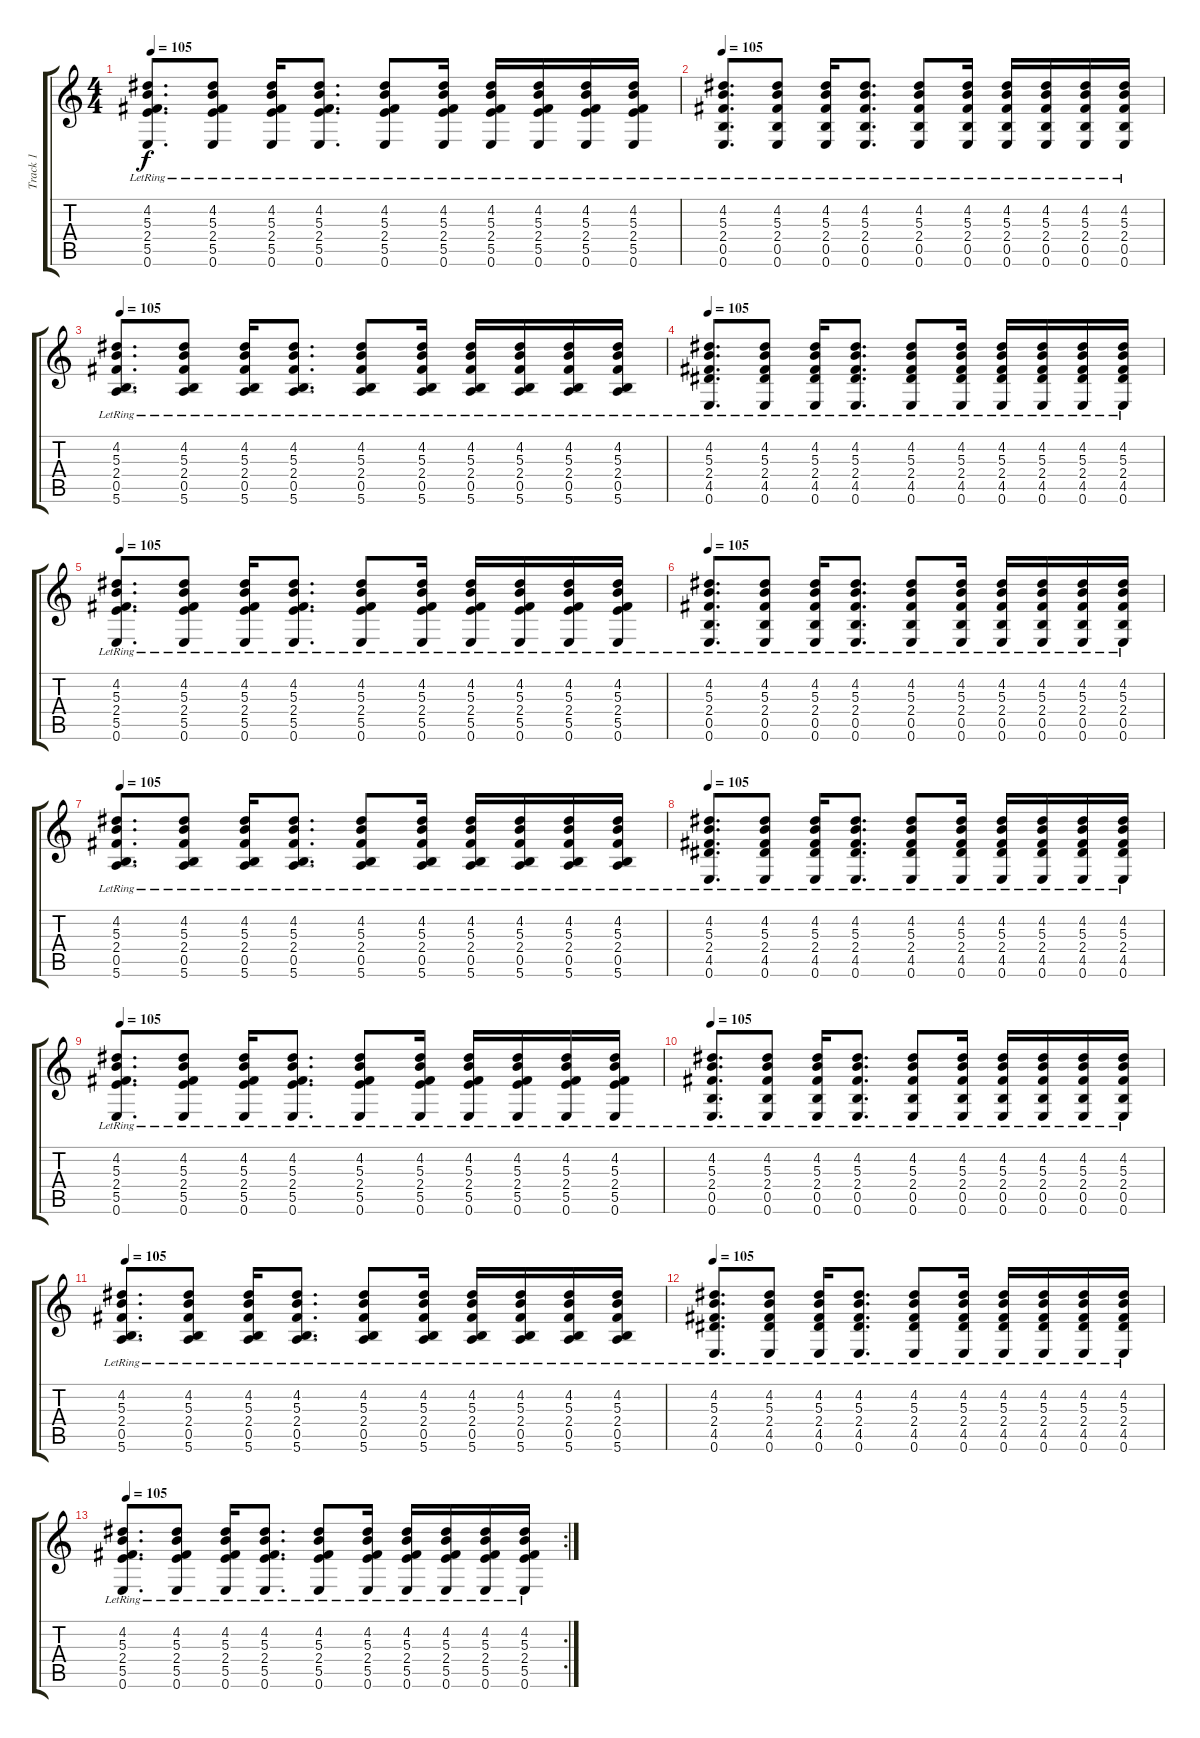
\track ("Track 1" "Track 1") {instrument acousticguitarsteel}
\staff {score tabs}
\tuning (E4 B3 Gb3 E3 B2 E2) {hide}
\ts (4 4)
\tempo 105
\clef g2
\ks c
(4.2{lr} 5.3{lr} 2.4{lr} 5.5{lr} 0.6{lr}).8{d dy f} (4.2{lr} 5.3{lr} 2.4{lr} 5.5{lr} 0.6{lr}).8 (4.2{lr} 5.3{lr} 2.4{lr} 5.5{lr} 0.6{lr}).16 (4.2{lr} 5.3{lr} 2.4{lr} 5.5{lr} 0.6{lr}).8{d} (4.2 5.3{lr} 2.4{lr} 5.5{lr} 0.6{lr}).8 (4.2{lr} 5.3{lr} 2.4{lr} 5.5{lr} 0.6{lr}).16 (4.2{lr} 5.3{lr} 2.4{lr} 5.5{lr} 0.6{lr}).16 (4.2{lr} 5.3{lr} 2.4{lr} 5.5{lr} 0.6{lr}).16 (4.2{lr} 5.3{lr} 2.4{lr} 5.5{lr} 0.6{lr}).16 (4.2{lr} 5.3{lr} 2.4{lr} 5.5{lr} 0.6{lr}).16 |
\tempo 105
(4.2{lr} 5.3{lr} 2.4{lr} 0.5{lr} 0.6{lr}).8{d} (4.2{lr} 5.3{lr} 2.4{lr} 0.5{lr} 0.6{lr}).8 (4.2{lr} 5.3{lr} 2.4{lr} 0.5{lr} 0.6{lr}).16 (4.2{lr} 5.3{lr} 2.4{lr} 0.5{lr} 0.6{lr}).8{d} (4.2 5.3{lr} 2.4{lr} 0.5{lr} 0.6{lr}).8 (4.2{lr} 5.3{lr} 2.4{lr} 0.5{lr} 0.6{lr}).16 (4.2{lr} 5.3{lr} 2.4{lr} 0.5{lr} 0.6{lr}).16 (4.2{lr} 5.3{lr} 2.4{lr} 0.5{lr} 0.6{lr}).16 (4.2{lr} 5.3{lr} 2.4{lr} 0.5{lr} 0.6{lr}).16 (4.2{lr} 5.3{lr} 2.4{lr} 0.5{lr} 0.6{lr}).16 |
\tempo 105
(4.2{lr} 5.3{lr} 2.4{lr} 0.5{lr} 5.6{lr}).8{d} (4.2{lr} 5.3{lr} 2.4{lr} 0.5{lr} 5.6{lr}).8 (4.2{lr} 5.3{lr} 2.4{lr} 0.5{lr} 5.6{lr}).16 (4.2{lr} 5.3{lr} 2.4{lr} 0.5{lr} 5.6{lr}).8{d} (4.2 5.3{lr} 2.4{lr} 0.5{lr} 5.6{lr}).8 (4.2{lr} 5.3{lr} 2.4{lr} 0.5{lr} 5.6{lr}).16 (4.2{lr} 5.3{lr} 2.4{lr} 0.5{lr} 5.6{lr}).16 (4.2{lr} 5.3{lr} 2.4{lr} 0.5{lr} 5.6{lr}).16 (4.2{lr} 5.3{lr} 2.4{lr} 0.5{lr} 5.6{lr}).16 (4.2{lr} 5.3{lr} 2.4{lr} 0.5{lr} 5.6{lr}).16 |
\tempo 105
(4.2{lr} 5.3{lr} 2.4{lr} 4.5{lr} 0.6{lr}).8{d} (4.2{lr} 5.3{lr} 2.4{lr} 4.5{lr} 0.6{lr}).8 (4.2{lr} 5.3{lr} 2.4{lr} 4.5{lr} 0.6{lr}).16 (4.2{lr} 5.3{lr} 2.4{lr} 4.5{lr} 0.6{lr}).8{d} (4.2 5.3{lr} 2.4{lr} 4.5{lr} 0.6{lr}).8 (4.2{lr} 5.3{lr} 2.4{lr} 4.5{lr} 0.6{lr}).16 (4.2{lr} 5.3{lr} 2.4{lr} 4.5{lr} 0.6{lr}).16 (4.2{lr} 5.3{lr} 2.4{lr} 4.5{lr} 0.6{lr}).16 (4.2{lr} 5.3{lr} 2.4{lr} 4.5{lr} 0.6{lr}).16 (4.2{lr} 5.3{lr} 2.4{lr} 4.5{lr} 0.6{lr}).16 |
\tempo 105
(4.2{lr} 5.3{lr} 2.4{lr} 5.5{lr} 0.6{lr}).8{d} (4.2{lr} 5.3{lr} 2.4{lr} 5.5{lr} 0.6{lr}).8 (4.2{lr} 5.3{lr} 2.4{lr} 5.5{lr} 0.6{lr}).16 (4.2{lr} 5.3{lr} 2.4{lr} 5.5{lr} 0.6{lr}).8{d} (4.2 5.3{lr} 2.4{lr} 5.5{lr} 0.6{lr}).8 (4.2{lr} 5.3{lr} 2.4{lr} 5.5{lr} 0.6{lr}).16 (4.2{lr} 5.3{lr} 2.4{lr} 5.5{lr} 0.6{lr}).16 (4.2{lr} 5.3{lr} 2.4{lr} 5.5{lr} 0.6{lr}).16 (4.2{lr} 5.3{lr} 2.4{lr} 5.5{lr} 0.6{lr}).16 (4.2{lr} 5.3{lr} 2.4{lr} 5.5{lr} 0.6{lr}).16 |
\tempo 105
(4.2{lr} 5.3{lr} 2.4{lr} 0.5{lr} 0.6{lr}).8{d} (4.2{lr} 5.3{lr} 2.4{lr} 0.5{lr} 0.6{lr}).8 (4.2{lr} 5.3{lr} 2.4{lr} 0.5{lr} 0.6{lr}).16 (4.2{lr} 5.3{lr} 2.4{lr} 0.5{lr} 0.6{lr}).8{d} (4.2 5.3{lr} 2.4{lr} 0.5{lr} 0.6{lr}).8 (4.2{lr} 5.3{lr} 2.4{lr} 0.5{lr} 0.6{lr}).16 (4.2{lr} 5.3{lr} 2.4{lr} 0.5{lr} 0.6{lr}).16 (4.2{lr} 5.3{lr} 2.4{lr} 0.5{lr} 0.6{lr}).16 (4.2{lr} 5.3{lr} 2.4{lr} 0.5{lr} 0.6{lr}).16 (4.2{lr} 5.3{lr} 2.4{lr} 0.5{lr} 0.6{lr}).16 |
\tempo 105
(4.2{lr} 5.3{lr} 2.4{lr} 0.5{lr} 5.6{lr}).8{d} (4.2{lr} 5.3{lr} 2.4{lr} 0.5{lr} 5.6{lr}).8 (4.2{lr} 5.3{lr} 2.4{lr} 0.5{lr} 5.6{lr}).16 (4.2{lr} 5.3{lr} 2.4{lr} 0.5{lr} 5.6{lr}).8{d} (4.2 5.3{lr} 2.4{lr} 0.5{lr} 5.6{lr}).8 (4.2{lr} 5.3{lr} 2.4{lr} 0.5{lr} 5.6{lr}).16 (4.2{lr} 5.3{lr} 2.4{lr} 0.5{lr} 5.6{lr}).16 (4.2{lr} 5.3{lr} 2.4{lr} 0.5{lr} 5.6{lr}).16 (4.2{lr} 5.3{lr} 2.4{lr} 0.5{lr} 5.6{lr}).16 (4.2{lr} 5.3{lr} 2.4{lr} 0.5{lr} 5.6{lr}).16 |
\tempo 105
(4.2{lr} 5.3{lr} 2.4{lr} 4.5{lr} 0.6{lr}).8{d} (4.2{lr} 5.3{lr} 2.4{lr} 4.5{lr} 0.6{lr}).8 (4.2{lr} 5.3{lr} 2.4{lr} 4.5{lr} 0.6{lr}).16 (4.2{lr} 5.3{lr} 2.4{lr} 4.5{lr} 0.6{lr}).8{d} (4.2 5.3{lr} 2.4{lr} 4.5{lr} 0.6{lr}).8 (4.2{lr} 5.3{lr} 2.4{lr} 4.5{lr} 0.6{lr}).16 (4.2{lr} 5.3{lr} 2.4{lr} 4.5{lr} 0.6{lr}).16 (4.2{lr} 5.3{lr} 2.4{lr} 4.5{lr} 0.6{lr}).16 (4.2{lr} 5.3{lr} 2.4{lr} 4.5{lr} 0.6{lr}).16 (4.2{lr} 5.3{lr} 2.4{lr} 4.5{lr} 0.6{lr}).16 |
\tempo 105
(4.2{lr} 5.3{lr} 2.4{lr} 5.5{lr} 0.6{lr}).8{d} (4.2{lr} 5.3{lr} 2.4{lr} 5.5{lr} 0.6{lr}).8 (4.2{lr} 5.3{lr} 2.4{lr} 5.5{lr} 0.6{lr}).16 (4.2{lr} 5.3{lr} 2.4{lr} 5.5{lr} 0.6{lr}).8{d} (4.2 5.3{lr} 2.4{lr} 5.5{lr} 0.6{lr}).8 (4.2{lr} 5.3{lr} 2.4{lr} 5.5{lr} 0.6{lr}).16 (4.2{lr} 5.3{lr} 2.4{lr} 5.5{lr} 0.6{lr}).16 (4.2{lr} 5.3{lr} 2.4{lr} 5.5{lr} 0.6{lr}).16 (4.2{lr} 5.3{lr} 2.4{lr} 5.5{lr} 0.6{lr}).16 (4.2{lr} 5.3{lr} 2.4{lr} 5.5{lr} 0.6{lr}).16 |
\tempo 105
(4.2{lr} 5.3{lr} 2.4{lr} 0.5{lr} 0.6{lr}).8{d} (4.2{lr} 5.3{lr} 2.4{lr} 0.5{lr} 0.6{lr}).8 (4.2{lr} 5.3{lr} 2.4{lr} 0.5{lr} 0.6{lr}).16 (4.2{lr} 5.3{lr} 2.4{lr} 0.5{lr} 0.6{lr}).8{d} (4.2 5.3{lr} 2.4{lr} 0.5{lr} 0.6{lr}).8 (4.2{lr} 5.3{lr} 2.4{lr} 0.5{lr} 0.6{lr}).16 (4.2{lr} 5.3{lr} 2.4{lr} 0.5{lr} 0.6{lr}).16 (4.2{lr} 5.3{lr} 2.4{lr} 0.5{lr} 0.6{lr}).16 (4.2{lr} 5.3{lr} 2.4{lr} 0.5{lr} 0.6{lr}).16 (4.2{lr} 5.3{lr} 2.4{lr} 0.5{lr} 0.6{lr}).16 |
\tempo 105
(4.2{lr} 5.3{lr} 2.4{lr} 0.5{lr} 5.6{lr}).8{d} (4.2{lr} 5.3{lr} 2.4{lr} 0.5{lr} 5.6{lr}).8 (4.2{lr} 5.3{lr} 2.4{lr} 0.5{lr} 5.6{lr}).16 (4.2{lr} 5.3{lr} 2.4{lr} 0.5{lr} 5.6{lr}).8{d} (4.2 5.3{lr} 2.4{lr} 0.5{lr} 5.6{lr}).8 (4.2{lr} 5.3{lr} 2.4{lr} 0.5{lr} 5.6{lr}).16 (4.2{lr} 5.3{lr} 2.4{lr} 0.5{lr} 5.6{lr}).16 (4.2{lr} 5.3{lr} 2.4{lr} 0.5{lr} 5.6{lr}).16 (4.2{lr} 5.3{lr} 2.4{lr} 0.5{lr} 5.6{lr}).16 (4.2{lr} 5.3{lr} 2.4{lr} 0.5{lr} 5.6{lr}).16 |
\tempo 105
(4.2{lr} 5.3{lr} 2.4{lr} 4.5{lr} 0.6{lr}).8{d} (4.2{lr} 5.3{lr} 2.4{lr} 4.5{lr} 0.6{lr}).8 (4.2{lr} 5.3{lr} 2.4{lr} 4.5{lr} 0.6{lr}).16 (4.2{lr} 5.3{lr} 2.4{lr} 4.5{lr} 0.6{lr}).8{d} (4.2 5.3{lr} 2.4{lr} 4.5{lr} 0.6{lr}).8 (4.2{lr} 5.3{lr} 2.4{lr} 4.5{lr} 0.6{lr}).16 (4.2{lr} 5.3{lr} 2.4{lr} 4.5{lr} 0.6{lr}).16 (4.2{lr} 5.3{lr} 2.4{lr} 4.5{lr} 0.6{lr}).16 (4.2{lr} 5.3{lr} 2.4{lr} 4.5{lr} 0.6{lr}).16 (4.2{lr} 5.3{lr} 2.4{lr} 4.5{lr} 0.6{lr}).16 |
\rc 2
\tempo 105
(4.2{lr} 5.3{lr} 2.4{lr} 5.5{lr} 0.6{lr}).8{d} (4.2{lr} 5.3{lr} 2.4{lr} 5.5{lr} 0.6{lr}).8 (4.2{lr} 5.3{lr} 2.4{lr} 5.5{lr} 0.6{lr}).16 (4.2{lr} 5.3{lr} 2.4{lr} 5.5{lr} 0.6{lr}).8{d} (4.2 5.3{lr} 2.4{lr} 5.5{lr} 0.6{lr}).8 (4.2{lr} 5.3{lr} 2.4{lr} 5.5{lr} 0.6{lr}).16 (4.2{lr} 5.3{lr} 2.4{lr} 5.5{lr} 0.6{lr}).16 (4.2{lr} 5.3{lr} 2.4{lr} 5.5{lr} 0.6{lr}).16 (4.2{lr} 5.3{lr} 2.4{lr} 5.5{lr} 0.6{lr}).16 (4.2{lr} 5.3{lr} 2.4{lr} 5.5{lr} 0.6{lr}).16
